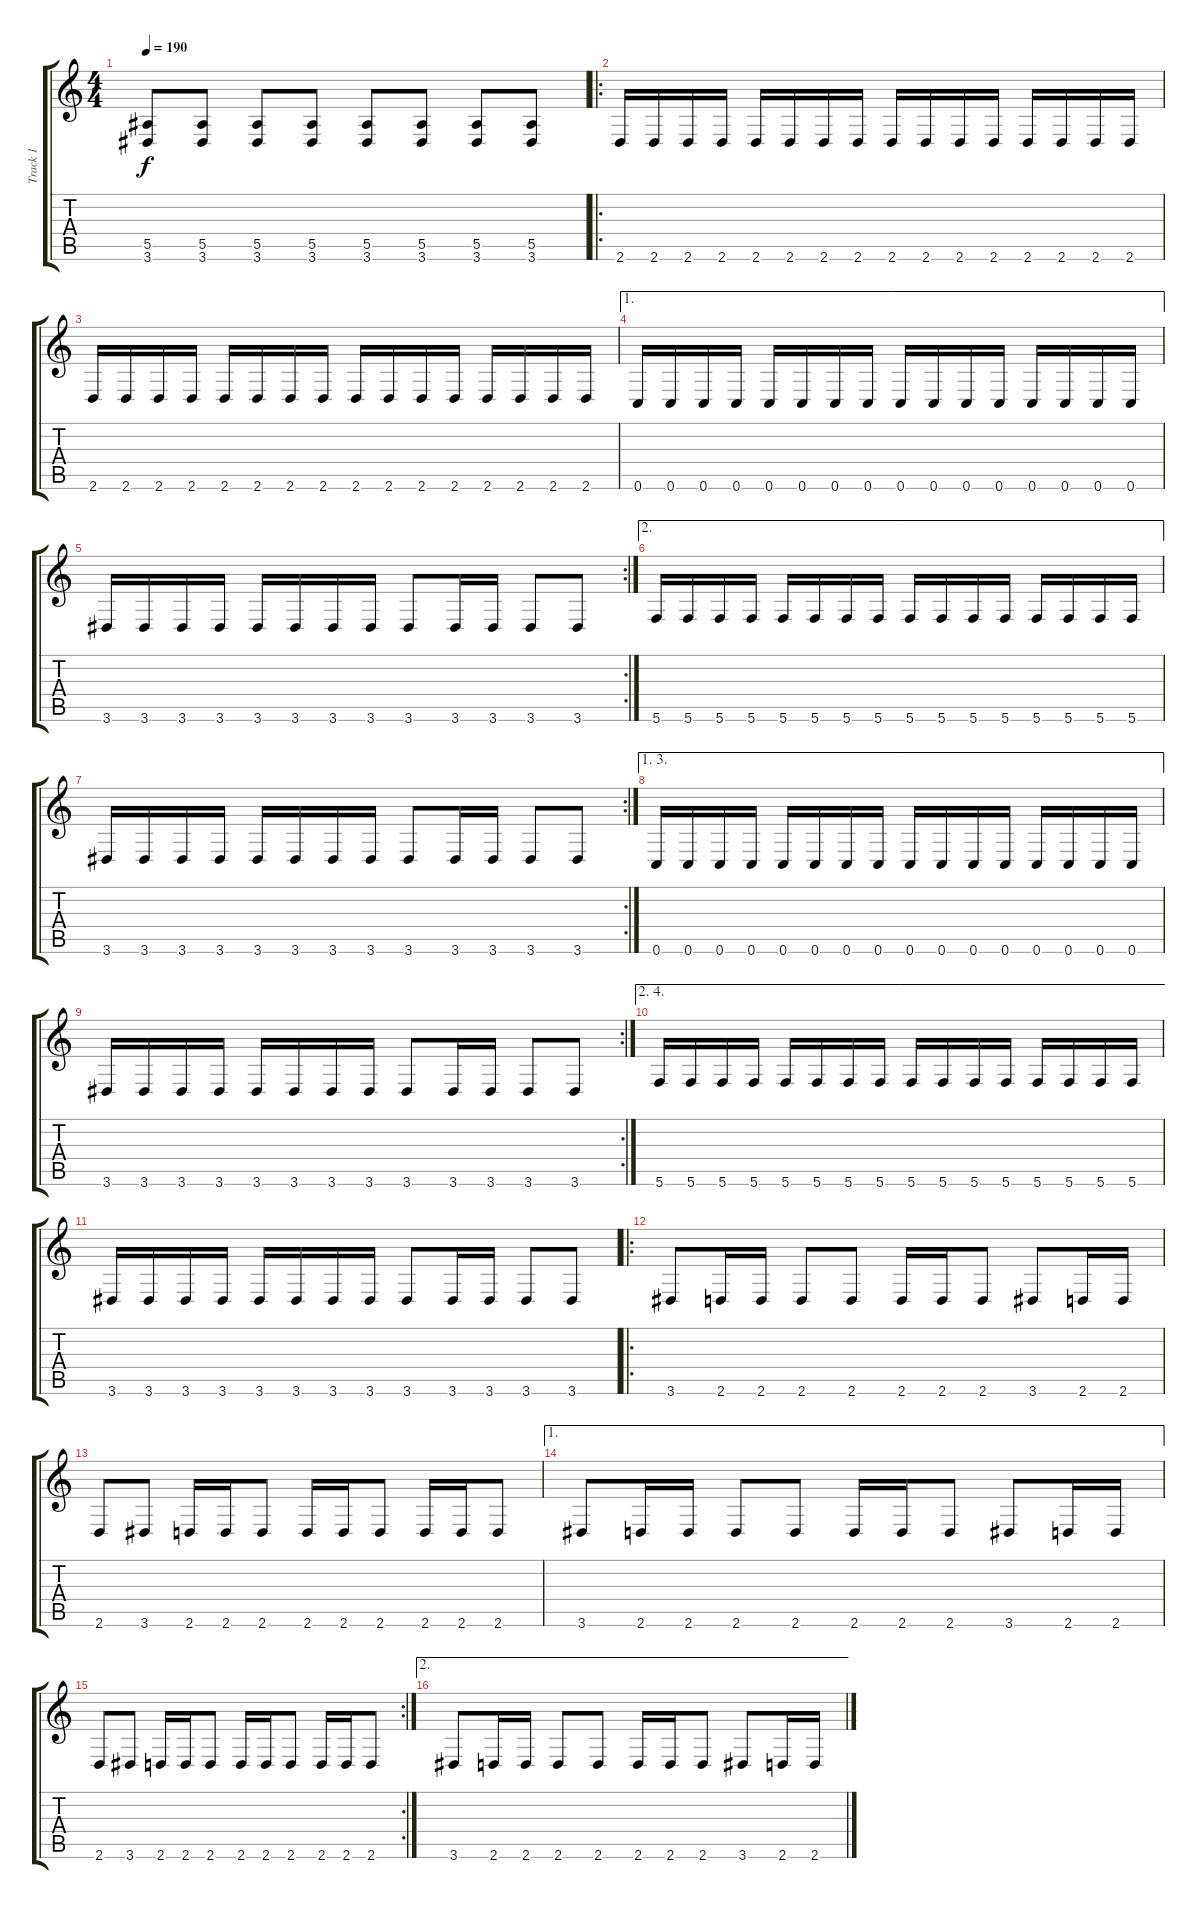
\track ("Track 1" "Track 1") {instrument overdrivenguitar}
\staff {score tabs}
\tuning (C4 G3 Eb3 Bb2 F2 C2) {hide}
\ts (4 4)
\tempo 190
\clef g2
\ks c
(5.5 3.6).8{dy f} (5.5 3.6).8 (5.5 3.6).8 (5.5 3.6).8 (5.5 3.6).8 (5.5 3.6).8 (5.5 3.6).8 (5.5 3.6).8 |
\ro
2.6.16 2.6.16 2.6.16 2.6.16 2.6.16 2.6.16 2.6.16 2.6.16 2.6.16 2.6.16 2.6.16 2.6.16 2.6.16 2.6.16 2.6.16 2.6.16 |
2.6.16 2.6.16 2.6.16 2.6.16 2.6.16 2.6.16 2.6.16 2.6.16 2.6.16 2.6.16 2.6.16 2.6.16 2.6.16 2.6.16 2.6.16 2.6.16 |
\ae 1
0.6.16 0.6.16 0.6.16 0.6.16 0.6.16 0.6.16 0.6.16 0.6.16 0.6.16 0.6.16 0.6.16 0.6.16 0.6.16 0.6.16 0.6.16 0.6.16 |
\rc 2
3.6.16 3.6.16 3.6.16 3.6.16 3.6.16 3.6.16 3.6.16 3.6.16 3.6.8 3.6.16 3.6.16 3.6.8 3.6.8 |
\ae 2
5.6.16 5.6.16 5.6.16 5.6.16 5.6.16 5.6.16 5.6.16 5.6.16 5.6.16 5.6.16 5.6.16 5.6.16 5.6.16 5.6.16 5.6.16 5.6.16 |
\rc 2
3.6.16 3.6.16 3.6.16 3.6.16 3.6.16 3.6.16 3.6.16 3.6.16 3.6.8 3.6.16 3.6.16 3.6.8 3.6.8 |
\ae (1 3)
0.6.16 0.6.16 0.6.16 0.6.16 0.6.16 0.6.16 0.6.16 0.6.16 0.6.16 0.6.16 0.6.16 0.6.16 0.6.16 0.6.16 0.6.16 0.6.16 |
\rc 2
3.6.16 3.6.16 3.6.16 3.6.16 3.6.16 3.6.16 3.6.16 3.6.16 3.6.8 3.6.16 3.6.16 3.6.8 3.6.8 |
\ae (2 4)
5.6.16 5.6.16 5.6.16 5.6.16 5.6.16 5.6.16 5.6.16 5.6.16 5.6.16 5.6.16 5.6.16 5.6.16 5.6.16 5.6.16 5.6.16 5.6.16 |
3.6.16 3.6.16 3.6.16 3.6.16 3.6.16 3.6.16 3.6.16 3.6.16 3.6.8 3.6.16 3.6.16 3.6.8 3.6.8 |
\ro
3.6.8 2.6.16 2.6.16 2.6.8 2.6.8 2.6.16 2.6.16 2.6.8 3.6.8 2.6.16 2.6.16 |
2.6.8 3.6.8 2.6.16 2.6.16 2.6.8 2.6.16 2.6.16 2.6.8 2.6.16 2.6.16 2.6.8 |
\ae 1
3.6.8 2.6.16 2.6.16 2.6.8 2.6.8 2.6.16 2.6.16 2.6.8 3.6.8 2.6.16 2.6.16 |
\rc 2
2.6.8 3.6.8 2.6.16 2.6.16 2.6.8 2.6.16 2.6.16 2.6.8 2.6.16 2.6.16 2.6.8 |
\ae 2
3.6.8 2.6.16 2.6.16 2.6.8 2.6.8 2.6.16 2.6.16 2.6.8 3.6.8 2.6.16 2.6.16
